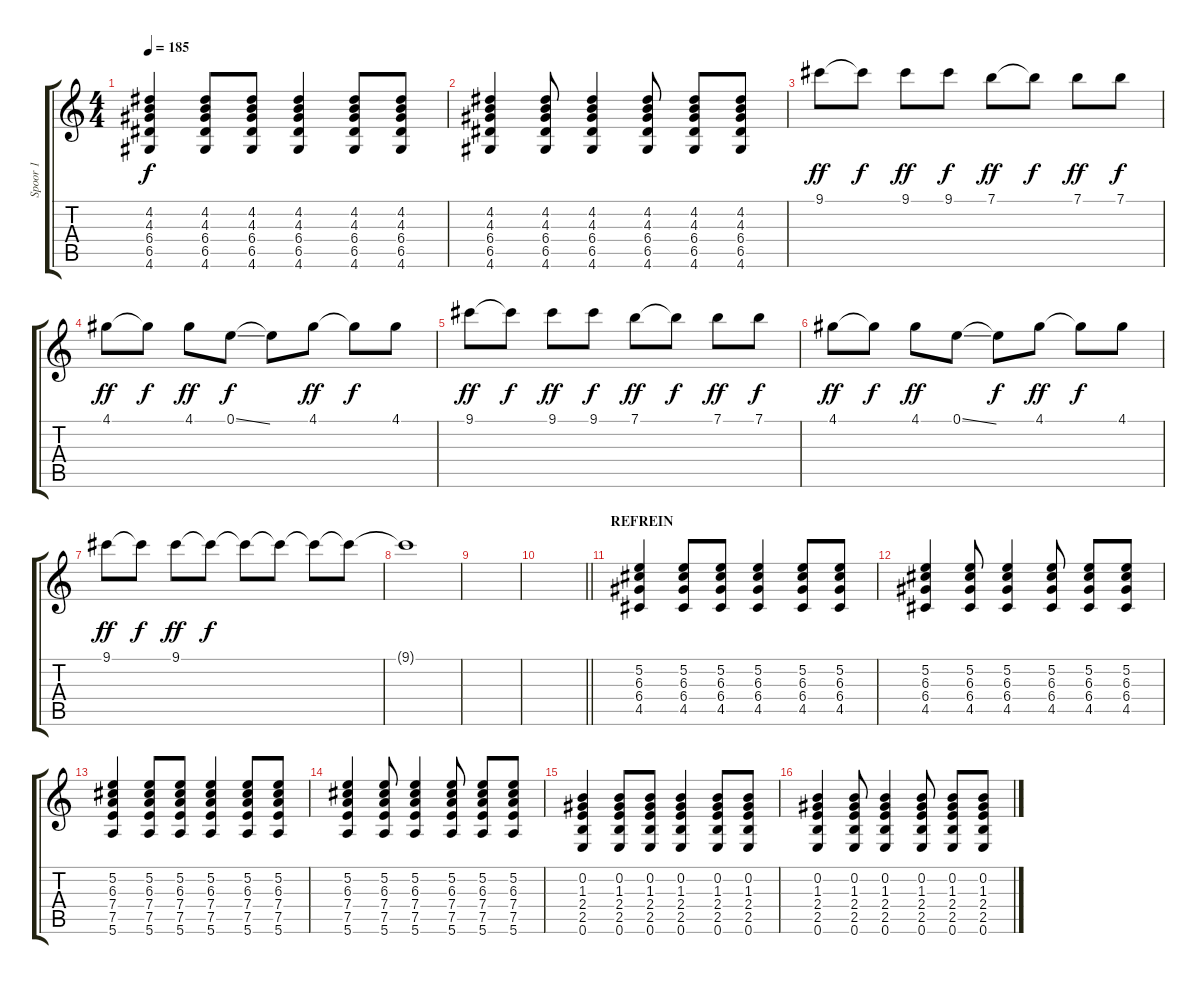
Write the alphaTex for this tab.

\track ("Spoor 1" "Spoor 1") {instrument acousticguitarnylon}
\staff {score tabs}
\tuning (E4 B3 G3 D3 A2 E2) {hide}
\ts (4 4)
\tempo 185
\clef g2
\ks c
(4.2 4.3 6.4 6.5 4.6).4{dy f} (4.2 4.3 6.4 6.5 4.6).8 (4.2 4.3 6.4 6.5 4.6).8 (4.2 4.3 6.4 6.5 4.6).4 (4.2 4.3 6.4 6.5 4.6).8 (4.2 4.3 6.4 6.5 4.6).8 |
(4.2 4.3 6.4 6.5 4.6).4 (4.2 4.3 6.4 6.5 4.6).8 (4.2 4.3 6.4 6.5 4.6).4 (4.2 4.3 6.4 6.5 4.6).8 (4.2 4.3 6.4 6.5 4.6).8 (4.2 4.3 6.4 6.5 4.6).8 |
9.1.8{dy ff volume 6} 9.1{t}.8{dy f} 9.1.8{dy ff} 9.1.8{dy f} 7.1.8{dy ff} 7.1{t}.8{dy f} 7.1.8{dy ff} 7.1.8{dy f} |
4.1.8{dy ff} 4.1{t}.8{dy f} 4.1.8{dy ff} 0.1{ss}.8{dy f} 0.1{t}.8 4.1.8{dy ff} 4.1{t}.8{dy f} 4.1.8 |
9.1.8{dy ff} 9.1{t}.8{dy f} 9.1.8{dy ff} 9.1.8{dy f} 7.1.8{dy ff} 7.1{t}.8{dy f} 7.1.8{dy ff} 7.1.8{dy f} |
4.1.8{dy ff} 4.1{t}.8{dy f} 4.1.8{dy ff} 0.1{ss}.8 0.1{t}.8{dy f} 4.1.8{dy ff} 4.1{t}.8{dy f} 4.1.8 |
9.1.8{dy ff} 9.1{t}.8{dy f} 9.1.8{dy ff} 9.1{t}.8{dy f} 9.1{t}.8 9.1{t}.8 9.1{t}.8 9.1{t}.8 |
9.1{t}.1 |
|
\barLineRight lightlight
|
\section ("" "REFREIN")
(5.2 6.3 6.4 4.5).4 (5.2 6.3 6.4 4.5).8 (5.2 6.3 6.4 4.5).8 (5.2 6.3 6.4 4.5).4 (5.2 6.3 6.4 4.5).8 (5.2 6.3 6.4 4.5).8 |
(5.2 6.3 6.4 4.5).4 (5.2 6.3 6.4 4.5).8 (5.2 6.3 6.4 4.5).4 (5.2 6.3 6.4 4.5).8 (5.2 6.3 6.4 4.5).8 (5.2 6.3 6.4 4.5).8 |
(5.2 6.3 7.4 7.5 5.6).4 (5.2 6.3 7.4 7.5 5.6).8 (5.2 6.3 7.4 7.5 5.6).8 (5.2 6.3 7.4 7.5 5.6).4 (5.2 6.3 7.4 7.5 5.6).8 (5.2 6.3 7.4 7.5 5.6).8 |
(5.2 6.3 7.4 7.5 5.6).4 (5.2 6.3 7.4 7.5 5.6).8 (5.2 6.3 7.4 7.5 5.6).4 (5.2 6.3 7.4 7.5 5.6).8 (5.2 6.3 7.4 7.5 5.6).8 (5.2 6.3 7.4 7.5 5.6).8 |
(0.2 1.3 2.4 2.5 0.6).4 (0.2 1.3 2.4 2.5 0.6).8 (0.2 1.3 2.4 2.5 0.6).8 (0.2 1.3 2.4 2.5 0.6).4 (0.2 1.3 2.4 2.5 0.6).8 (0.2 1.3 2.4 2.5 0.6).8 |
(0.2 1.3 2.4 2.5 0.6).4 (0.2 1.3 2.4 2.5 0.6).8 (0.2 1.3 2.4 2.5 0.6).4 (0.2 1.3 2.4 2.5 0.6).8 (0.2 1.3 2.4 2.5 0.6).8 (0.2 1.3 2.4 2.5 0.6).8
